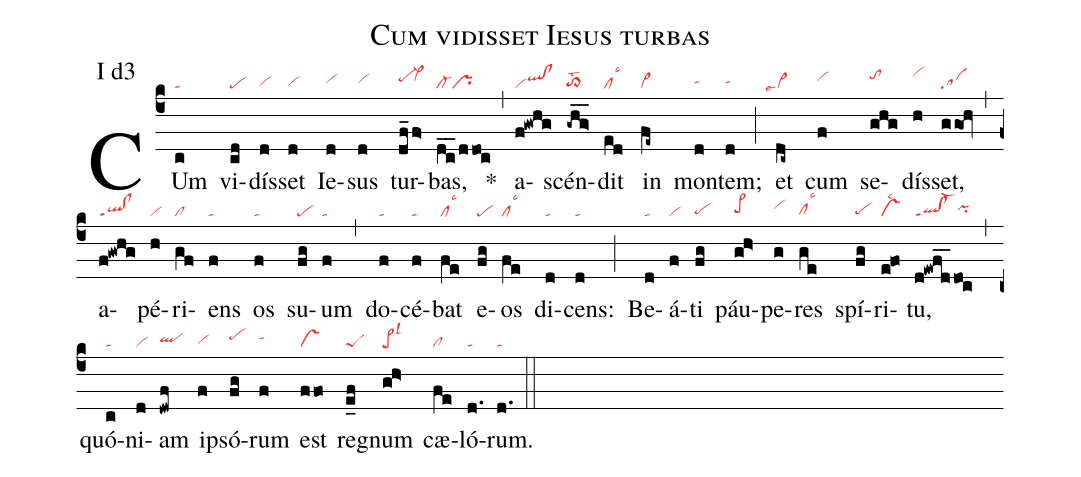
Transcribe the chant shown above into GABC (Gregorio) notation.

name: Cum vidisset Iesus turbas;
annotation: I d3;
mode: 1;
nabc-lines: 1;
%%
(c4)
CUm(c|ta) vi(cd|pe)dís(d|vihg)set(d|vihg) Ie(d|vihh)sus(d|vihh) tur(df_f>|pe-hi`vi>hi)bas,(d_c_/ddoc|cl-pr) *(,)
a(f!gwhg|viqlhi!clhi)scén(-gh_g>_|to>hglst2)dit(ed|cllsc3) in(fe~|vi>) mon(d|tahh)tem;(d|tahh) (;)
et(dc~|```vi>lse7) cum(f|vihi) se(ghg|tohj)dís(h|vihk)set,(ggOh|sa) (,)
a(f!gwhg|ql!clppt1)pé(h|vi)ri(gf|cl)ens(f|ta) os(f|ta) su(fg|pe)um(f|ta) (,)
do(f|ta)cé(f|ta)bat(fe|cllsc3) e(fg|pe)os(fe|cllsc3) di(d|ta)cens:(d|ta) (;)
Be(d|ta)á(f|vi)ti(fg|pehg) páu(gh>|pe>hh)pe(g|vihi)res(ge|clhglsc3) spí(fg|pehg)ri(e!fo|vslsc2)tu,(d!ewf_1d_doc|ql!cl-ppt1pihh) (,)
quó(c|ta)ni(d|vi)am(dwf|qlhh) i(f|vihg)psó(fg|pehi)rum(f|tahi) est(ffo|vs) re(e_f|peS)gnum(gh>|pe>lsl3) cæ(fe|cl)ló(d.|ta)rum.(d.|ta) (::)
